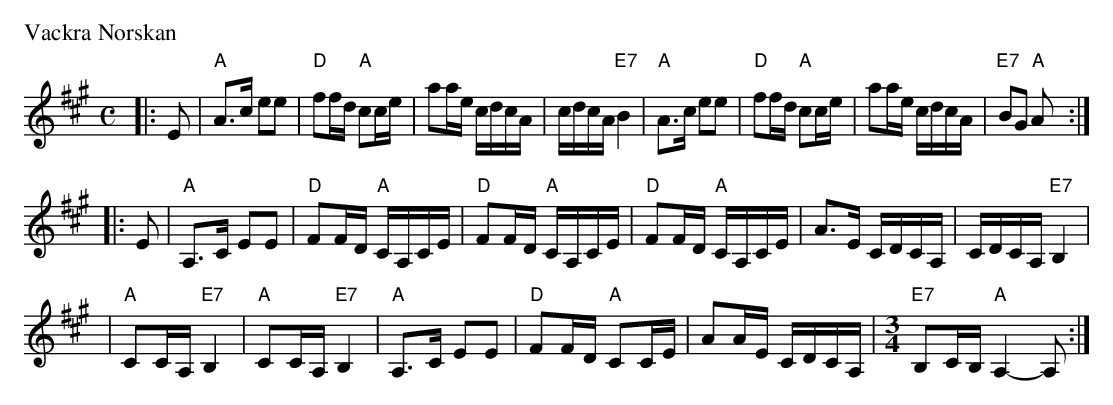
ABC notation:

X:1
P: Vackra Norskan
M: C
L: 1/16
K: A
|: E2 \
| "A"A3c e2e2 | "D"f2fd "A"c2ce | a2ae cdcA | cdcA "E7"B4 \
|  "A"A3c e2e2 | "D"f2fd "A"c2ce | a2ae cdcA | "E7"B2G2 "A"A2 :|
|: E2 \
| "A"A,3C E2E2 | "D"F2FD "A"CA,CE | "D"F2FD "A"CA,CE \
| "D"F2FD "A"CA,CE | A3E CDCA, | CDCA, "E7"B,4 |
| "A"C2CA, "E7"B,4 | "A"C2CA, "E7"B,4 | "A"A,3C E2E2 \
| "D"F2FD "A"C2CE | A2AE CDCA, |[M:3/4][L:1/16] "E7"B,2CB, "A"A,4- A,2 :|
